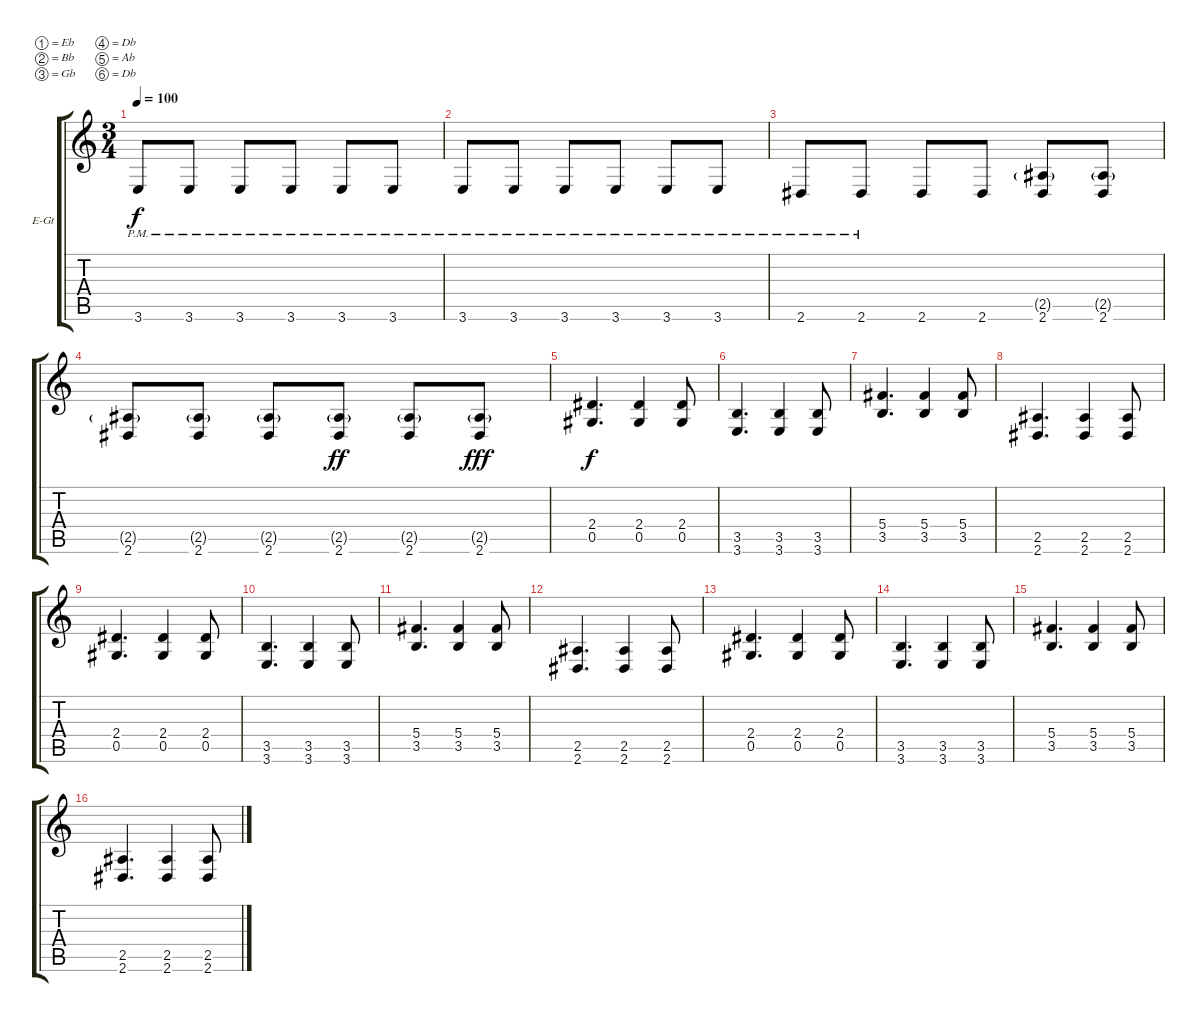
\defaultSystemsLayout 4
\bracketExtendMode groupsimilarinstruments
\firstSystemTrackNameOrientation horizontal
\otherSystemsTrackNameOrientation horizontal
\track ("Vladislav" "E-Gt") {instrument overdrivenguitar}
\staff {score tabs}
\tuning (Eb4 Bb3 Gb3 Db3 Ab2 Db2)
\ts (3 4)
\tempo 100
\clef g2
\ks c
3.6{pm}.8{dy f instrument overdrivenguitar} 3.6{pm}.8 3.6{pm}.8 3.6{pm}.8 3.6{pm}.8 3.6{pm}.8 |
3.6{pm}.8 3.6{pm}.8 3.6{pm}.8 3.6{pm}.8 3.6{pm}.8 3.6{pm}.8 |
2.6{pm}.8 2.6{pm}.8 2.6.8 2.6.8 (2.5{g} 2.6).8 (2.5{g} 2.6).8 |
(2.5{g} 2.6).8 (2.5{g} 2.6).8 (2.5{g} 2.6).8 (2.5{g} 2.6).8{dy ff} (2.5{g} 2.6).8 (2.5{g} 2.6).8{dy fff} |
(2.4 0.5).4{d dy f} (2.4 0.5).4 (2.4 0.5).8 |
(3.5 3.6).4{d} (3.5 3.6).4 (3.5 3.6).8 |
(3.5 5.4).4{d} (3.5 5.4).4 (3.5 5.4).8 |
(2.5 2.6).4{d} (2.5 2.6).4 (2.5 2.6).8 |
(2.4 0.5).4{d} (2.4 0.5).4 (2.4 0.5).8 |
(3.5 3.6).4{d} (3.5 3.6).4 (3.5 3.6).8 |
(3.5 5.4).4{d} (3.5 5.4).4 (3.5 5.4).8 |
(2.5 2.6).4{d} (2.5 2.6).4 (2.5 2.6).8 |
(2.4 0.5).4{d} (2.4 0.5).4 (2.4 0.5).8 |
(3.5 3.6).4{d} (3.5 3.6).4 (3.5 3.6).8 |
(3.5 5.4).4{d} (3.5 5.4).4 (3.5 5.4).8 |
(2.5 2.6).4{d} (2.5 2.6).4 (2.5 2.6).8
